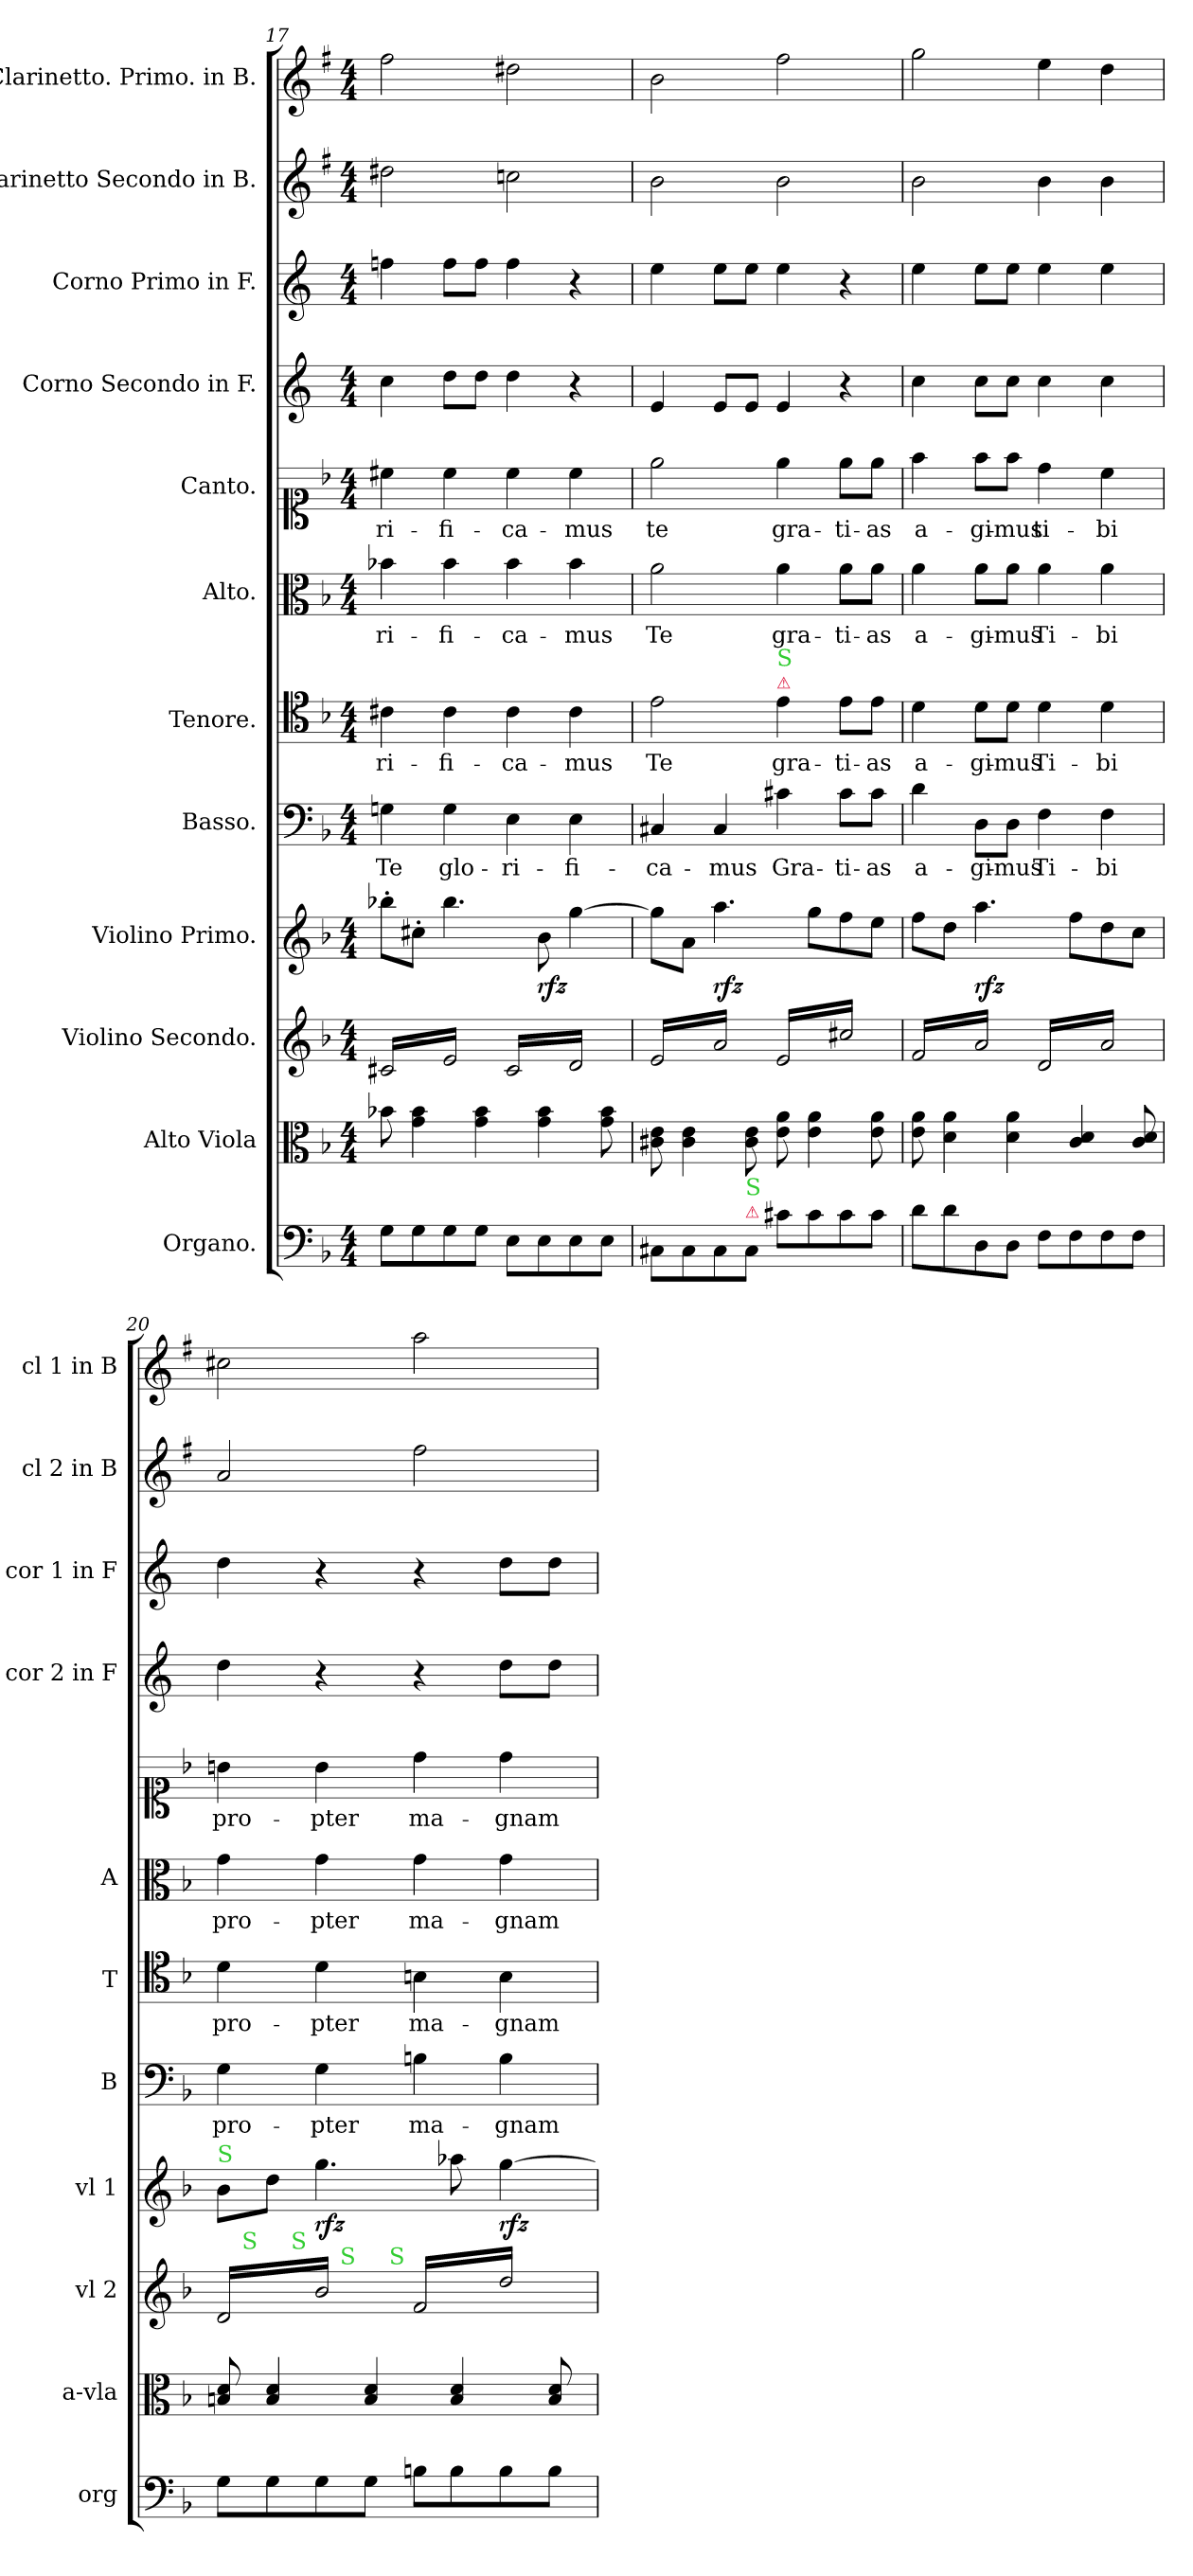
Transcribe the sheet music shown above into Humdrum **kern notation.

**kern	**kern	**kern	**kern	**dynam	**kern	**text	**kern	**text	**kern	**text	**kern	**text	**kern	**kern	**kern	**kern
*part12	*part11	*part10	*part9	*part9	*part8	*part8	*part7	*part7	*part6	*part6	*part5	*part5	*part4	*part3	*part2	*part1
*staff12	*staff11	*staff10	*staff9	*staff9	*staff8	*staff8	*staff7	*staff7	*staff6	*staff6	*staff5	*staff5	*staff4	*staff3	*staff2	*staff1
*I"Organo.	*I"Alto Viola	*I"Violino Secondo.	*I"Violino Primo.	*	*I"Basso.	*	*I"Tenore.	*	*I"Alto.	*	*I"Canto.	*	*I"Corno Secondo in F.	*I"Corno Primo in F.	*I"Clarinetto Secondo in B.	*I"Clarinetto. Primo. in B.
*I'org	*I'a-vla	*I'vl 2	*I'vl 1	*	*I'B	*	*I'T	*	*I'A	*	*	*	*I'cor 2 in F	*I'cor 1 in F	*I'cl 2 in B	*I'cl 1 in B
*clefF4	*clefC3	*clefG2	*clefG2	*	*clefF4	*	*clefC4	*	*clefC3	*	*clefC1	*	*clefG2	*clefG2	*clefG2	*clefG2
*	*	*	*	*	*	*	*	*	*	*	*	*	*ITrd4c7	*ITrd4c7	*ITrd1c2	*ITrd1c2
*k[b-]	*k[b-]	*k[b-]	*k[b-]	*	*k[b-]	*	*k[b-]	*	*k[b-]	*	*k[b-]	*	*k[b-]	*k[b-]	*k[b-]	*k[b-]
*F:	*F:	*F:	*F:	*	*F:	*	*F:	*	*F:	*	*F:	*	*F:	*F:	*F:	*F:
*M4/4	*M4/4	*M4/4	*M4/4	*	*M4/4	*	*M4/4	*	*M4/4	*	*M4/4	*	*M4/4	*M4/4	*M4/4	*M4/4
=17	=17	=17	=17	=17	=17	=17	=17	=17	=17	=17	=17	=17	=17	=17	=17	=17
*	*	*tremolo	*	*	*	*	*	*	*	*	*	*	*	*	*	*
8G\L	8b-X\	16c#X/LL	8bb-X'\L	.	4Gn\	Te	4c#X\	-ri-	4b-X\	-ri-	4cc#X\	-ri-	4f\	4b-X\	2cc#X\	2ee\
.	.	16e/	.	.	.	.	.	.	.	.	.	.	.	.	.	.
8G\	4g\ 4b-\	16c#X/	8cc#X'\J	.	.	.	.	.	.	.	.	.	.	.	.	.
.	.	16e/	.	.	.	.	.	.	.	.	.	.	.	.	.	.
8G\	.	16c#X/	4.bb-\	.	4G\	glo-	4c#\	-fi-	4b-\	-fi-	4cc#\	-fi-	8g\L	8b-\L	.	.
.	.	16e/	.	.	.	.	.	.	.	.	.	.	.	.	.	.
8G\J	4g\ 4b-\	16c#X/	.	.	.	.	.	.	.	.	.	.	8g\J	8b-\J	.	.
.	.	16e/JJ	.	.	.	.	.	.	.	.	.	.	.	.	.	.
8E\L	.	16c#/LL	.	.	4E\	-ri-	4c#\	-ca-	4b-\	-ca-	4cc#\	-ca-	4g\	4b-\	2b-X\	2cc#X\
.	.	16d/	.	.	.	.	.	.	.	.	.	.	.	.	.	.
!	!	!	!	!LO:DY:b	!	!	!	!	!	!	!	!	!	!	!	!
8E\	4g\ 4b-\	16c#/	8b-\	rfz	.	.	.	.	.	.	.	.	.	.	.	.
.	.	16d/	.	.	.	.	.	.	.	.	.	.	.	.	.	.
8E\	.	16c#/	[4gg\	.	4E\	-fi-	4c#\	-mus	4b-\	-mus	4cc#\	-mus	4r	4r	.	.
.	.	16d/	.	.	.	.	.	.	.	.	.	.	.	.	.	.
8E\J	8g\ 8b-\	16c#/	.	.	.	.	.	.	.	.	.	.	.	.	.	.
.	.	16d/JJ	.	.	.	.	.	.	.	.	.	.	.	.	.	.
=18	=18	=18	=18	=18	=18	=18	=18	=18	=18	=18	=18	=18	=18	=18	=18	=18
8C#X\L	8c#X\ 8e\	16e/LL	8gg\L]	.	4C#X/	-ca-	2e\	Te	2a\	Te	2ee\	te	4A/	4a\	2a\	2a\
.	.	16a/	.	.	.	.	.	.	.	.	.	.	.	.	.	.
8C#\	4c#\ 4e\	16e/	8a\J	.	.	.	.	.	.	.	.	.	.	.	.	.
.	.	16a/	.	.	.	.	.	.	.	.	.	.	.	.	.	.
!	!	!	!	!LO:DY:b	!	!	!	!	!	!	!	!	!	!	!	!
8C#\	.	16e/	4.aa\	rfz	4C#/	-mus	.	.	.	.	.	.	8A/L	8a\L	.	.
.	.	16a/	.	.	.	.	.	.	.	.	.	.	.	.	.	.
!LO:TX:a:color=crimson:t=⚠	!	!	!	!	!	!	!	!	!	!	!	!	!	!	!	!
!LO:TX:a:color=limegreen:t=S	!	!	!	!	!	!	!	!	!	!	!	!	!	!	!	!
8C#\J	8c#\ 8e\	16e/	.	.	.	.	.	.	.	.	.	.	8A/J	8a\J	.	.
.	.	16a/JJ	.	.	.	.	.	.	.	.	.	.	.	.	.	.
!	!	!	!	!	!	!	!LO:TX:a:color=crimson:t=⚠	!	!	!	!	!	!	!	!	!
!	!	!	!	!	!	!	!LO:TX:a:color=limegreen:t=S	!	!	!	!	!	!	!	!	!
8c#X\L	8e\ 8a\	16e/LL	.	.	4c#X\	Gra-	4e\	gra-	4a\	gra-	4ee\	gra-	4A/	4a\	2a\	2ee\
.	.	16cc#X/	.	.	.	.	.	.	.	.	.	.	.	.	.	.
8c#\	4e\ 4a\	16e/	8gg\L	.	.	.	.	.	.	.	.	.	.	.	.	.
.	.	16cc#X/	.	.	.	.	.	.	.	.	.	.	.	.	.	.
8c#\	.	16e/	8ff\	.	8c#\L	-ti-	8e\L	-ti-	8a\L	-ti-	8ee\L	-ti-	4r	4r	.	.
.	.	16cc#X/	.	.	.	.	.	.	.	.	.	.	.	.	.	.
8c#\J	8e\ 8a\	16e/	8ee\J	.	8c#\J	-as	8e\J	-as	8a\J	-as	8ee\J	-as	.	.	.	.
.	.	16cc#X/JJ	.	.	.	.	.	.	.	.	.	.	.	.	.	.
=19	=19	=19	=19	=19	=19	=19	=19	=19	=19	=19	=19	=19	=19	=19	=19	=19
8d\L	8e\ 8a\	16f/LL	8ff\L	.	4d\	a-	4d\	a-	4a\	a-	4ff\	a-	4f\	4a\	2a\	2ff\
.	.	16a/	.	.	.	.	.	.	.	.	.	.	.	.	.	.
8d\	4d\ 4a\	16f/	8dd\J	.	.	.	.	.	.	.	.	.	.	.	.	.
.	.	16a/	.	.	.	.	.	.	.	.	.	.	.	.	.	.
!	!	!	!	!LO:DY:b	!	!	!	!	!	!	!	!	!	!	!	!
8D\	.	16f/	4.aa\	rfz	8D\L	-gi-	8d\L	-gi-	8a\L	-gi-	8ff\L	-gi-	8f\L	8a\L	.	.
.	.	16a/	.	.	.	.	.	.	.	.	.	.	.	.	.	.
8D\J	4d\ 4a\	16f/	.	.	8D\J	-mus	8d\J	-mus	8a\J	-mus	8ff\J	-mus	8f\J	8a\J	.	.
.	.	16a/JJ	.	.	.	.	.	.	.	.	.	.	.	.	.	.
8F\L	.	16d/LL	.	.	4F\	Ti-	4d\	Ti-	4a\	Ti-	4dd\	ti-	4f\	4a\	4a\	4dd\
.	.	16a/	.	.	.	.	.	.	.	.	.	.	.	.	.	.
8F\	4c/ 4d/	16d/	8ff\L	.	.	.	.	.	.	.	.	.	.	.	.	.
.	.	16a/	.	.	.	.	.	.	.	.	.	.	.	.	.	.
8F\	.	16d/	8dd\	.	4F\	-bi	4d\	-bi	4a\	-bi	4cc\	-bi	4f\	4a\	4a\	4cc\
.	.	16a/	.	.	.	.	.	.	.	.	.	.	.	.	.	.
8F\J	8c/ 8d/	16d/	8cc\J	.	.	.	.	.	.	.	.	.	.	.	.	.
.	.	16a/JJ	.	.	.	.	.	.	.	.	.	.	.	.	.	.
=20	=20	=20	=20	=20	=20	=20	=20	=20	=20	=20	=20	=20	=20	=20	=20	=20
!	!	!	!LO:TX:a:color=limegreen:t=S	!	!	!	!	!	!	!	!	!	!	!	!	!
*	*	*^	*	*	*	*	*	*	*	*	*	*	*	*	*	*
*	*	*	*^	*	*	*	*	*	*	*	*	*	*	*	*	*	*
*	*	*	*	*^	*	*	*	*	*	*	*	*	*	*	*	*	*	*
*	*	*	*	*	*^	*	*	*	*	*	*	*	*	*	*	*	*	*	*
8G\L	8Bn/ 8d/	16d/LL	16ryy	8.ryy	4ryy	4..ryy	8b-\L	.	4G\	pro-	4d\	pro-	4g\	pro-	4bn\	pro-	4g\	4g\	2g/	2bn\
!	!	!	!LO:TX:a:color=limegreen:t=S	!	!	!	!	!	!	!	!	!	!	!	!	!	!	!	!	!
.	.	16b-/	2...ryy	.	.	.	.	.	.	.	.	.	.	.	.	.	.	.	.	.
8G\	4B/ 4d/	16d/	.	.	.	.	8dd\J	.	.	.	.	.	.	.	.	.	.	.	.	.
!	!	!	!	!LO:TX:a:color=limegreen:t=S	!	!	!	!	!	!	!	!	!	!	!	!	!	!	!	!
.	.	16b-/	.	2ryy	.	.	.	.	.	.	.	.	.	.	.	.	.	.	.	.
!	!	!	!	!	!	!	!	!LO:DY:b	!	!	!	!	!	!	!	!	!	!	!	!
8G\	.	16d/	.	.	16ryy	.	4.gg\	rfz	4G\	-pter	4d\	-pter	4g\	-pter	4b\	-pter	4r	4r	.	.
!	!	!	!	!	!LO:TX:a:color=limegreen:t=S	!	!	!	!	!	!	!	!	!	!	!	!	!	!	!
.	.	16b-/	.	.	2ryy	.	.	.	.	.	.	.	.	.	.	.	.	.	.	.
8G\J	4B/ 4d/	16d/	.	.	.	.	.	.	.	.	.	.	.	.	.	.	.	.	.	.
!	!	!	!	!	!	!LO:TX:a:color=limegreen:t=S	!	!	!	!	!	!	!	!	!	!	!	!	!	!
.	.	16b-/JJ	.	.	.	2ryy	.	.	.	.	.	.	.	.	.	.	.	.	.	.
8Bn\L	.	16f/LL	.	.	.	.	.	.	4Bn\	ma-	4Bn\	ma-	4g\	ma-	4dd\	ma-	4r	4r	2ee\	2gg\
.	.	16dd/	.	.	.	.	.	.	.	.	.	.	.	.	.	.	.	.	.	.
8B\	4B/ 4d/	16f/	.	.	.	.	8aa-X\	.	.	.	.	.	.	.	.	.	.	.	.	.
.	.	16dd/	.	4ryy	.	.	.	.	.	.	.	.	.	.	.	.	.	.	.	.
!	!	!	!	!	!	!	!	!LO:DY:b	!	!	!	!	!	!	!	!	!	!	!	!
8B\	.	16f/	.	.	.	.	[4gg\	rfz	4B\	-gnam	4B\	-gnam	4g\	-gnam	4dd\	-gnam	8g\L	8g\L	.	.
.	.	16dd/	.	.	8.ryy	.	.	.	.	.	.	.	.	.	.	.	.	.	.	.
8B\J	8B/ 8d/	16f/	.	.	.	.	.	.	.	.	.	.	.	.	.	.	8g\J	8g\J	.	.
.	.	16dd/JJ	.	16ryy	.	16ryy	.	.	.	.	.	.	.	.	.	.	.	.	.	.
*	*	*Xtremolo	*	*	*	*	*	*	*	*	*	*	*	*	*	*	*	*	*	*
.	.	.	.	.	.	.	.	.	.	.	.	.	.	.	.	.	.	.	.	.
.	.	.	.	.	.	.	.	.	.	.	.	.	.	.	.	.	.	.	.	.
.	.	.	.	.	.	.	.	.	.	.	.	.	.	.	.	.	.	.	.	.
.	.	.	.	.	.	.	.	.	.	.	.	.	.	.	.	.	.	.	.	.
*	*	*v	*v	*v	*v	*v	*	*	*	*	*	*	*	*	*	*	*	*	*	*
=	=	=	=	=	=	=	=	=	=	=	=	=	=	=	=	=
*-	*-	*-	*-	*-	*-	*-	*-	*-	*-	*-	*-	*-	*-	*-	*-	*-
